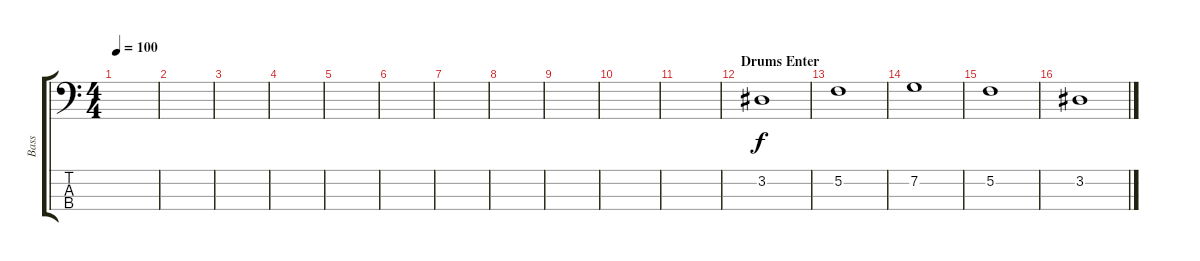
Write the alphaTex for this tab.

\track ("Bass" "Bass") {instrument electricbasspick}
\staff {score tabs}
\tuning (F2 C2 G1 D1) {hide}
\ts (4 4)
\tempo 100
\clef f4
\ks c
|
|
|
|
|
|
|
|
|
|
|
\section ("" "Drums Enter")
3.2.1 |
5.2.1 |
7.2.1 |
5.2.1 |
3.2.1
